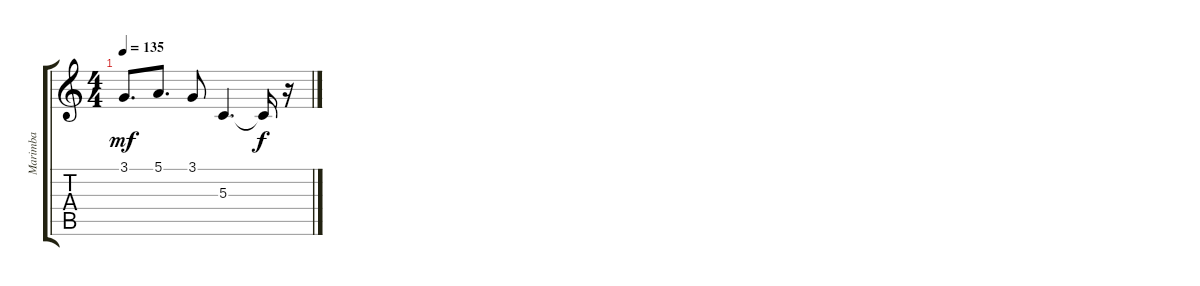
\track ("Marimba" "Marimba") {instrument marimba}
\staff {score tabs}
\tuning (E4 B3 G3 D3 A2 E2) {hide}
\ts (4 4)
\tempo 135
\clef g2
\ks c
3.1.8{d dy mf} 5.1.8{d} 3.1.8 5.3.4{d} 5.3{t}.16{dy f} r.16
